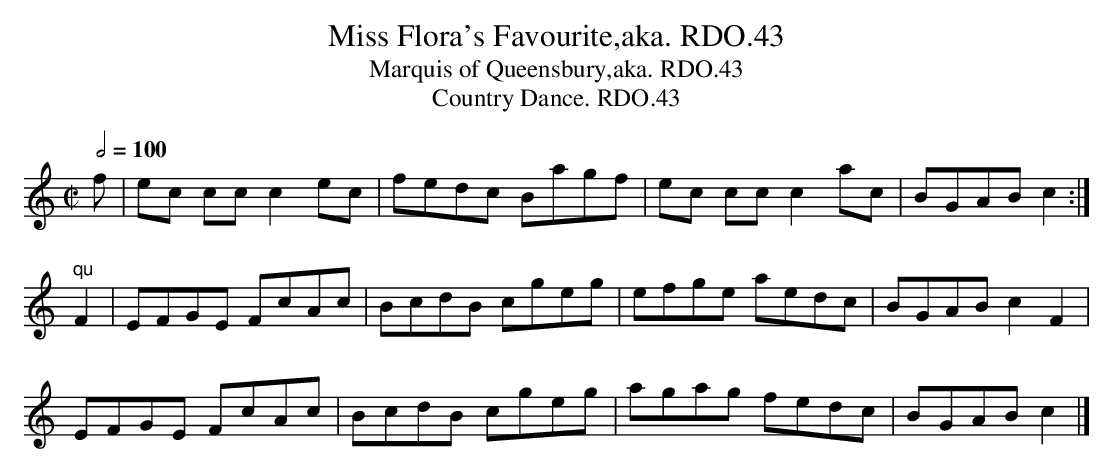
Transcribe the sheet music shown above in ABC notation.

X:1
T:Miss Flora's Favourite,aka. RDO.43
T:Marquis of Queensbury,aka. RDO.43
T:Country Dance. RDO.43
M:C|
L:1/8
Q:1/2=100
K:C
f|ec ccc2ec|fedc Bagf|ec ccc2ac|BGABc2:|
"qu"F2|EFGE FcAc|BcdB cgeg|efge aedc|BGABc2F2|
EFGE FcAc|BcdB cgeg|agag fedc|BGABc2|]
